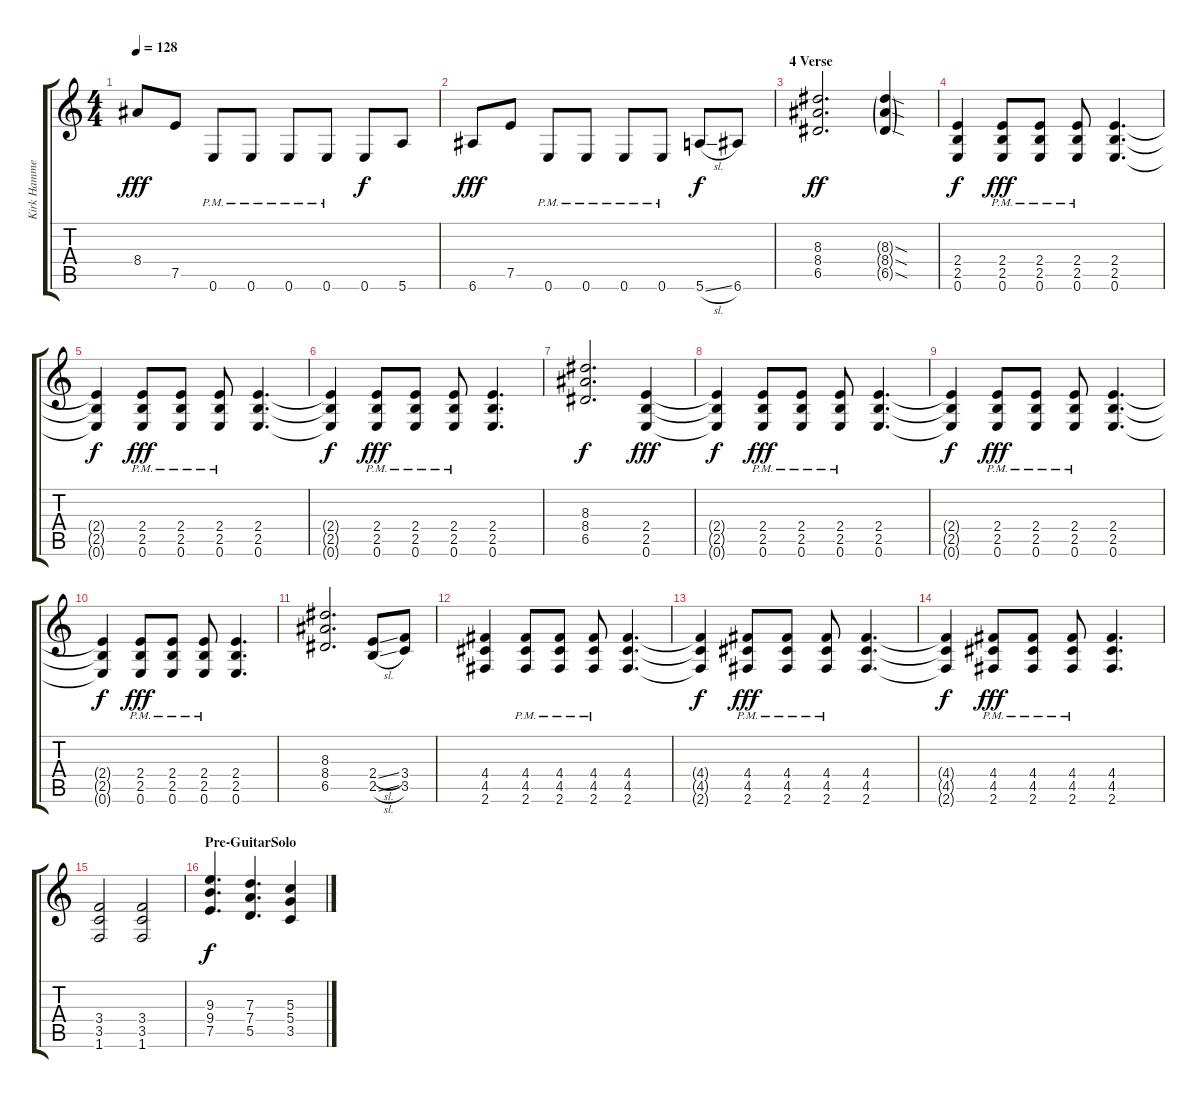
\track ("Kirk Hammet (Guitar 2)" "Kirk Hamme") {instrument distortionguitar}
\staff {score tabs}
\tuning (E4 B3 G3 D3 A2 E2) {hide}
\ts (4 4)
\tempo 128
\clef g2
\ks c
8.4.8{dy fff} 7.5.8 0.6{pm}.8 0.6{pm}.8 0.6{pm}.8 0.6{pm}.8 0.6.8{dy f} 5.6.8 |
6.6.8{dy fff} 7.5.8 0.6{pm}.8 0.6{pm}.8 0.6{pm}.8 0.6{pm}.8 5.6{sl}.8{dy f} 6.6.8 |
\section ("" "4 Verse")
(8.3 8.4 6.5).2{d dy ff} (8.3{sod g} 8.4{sod g} 6.5{sod g}).4 |
(2.4 2.5 0.6).4{dy f} (2.4{pm} 2.5{pm} 0.6{pm}).8{dy fff} (2.4{pm} 2.5{pm} 0.6{pm}).8 (2.4{pm} 2.5{pm} 0.6{pm}).8 (2.4 2.5 0.6).4{d} |
(2.4{t} 2.5{t} 0.6{t}).4{dy f} (2.4{pm} 2.5{pm} 0.6{pm}).8{dy fff} (2.4{pm} 2.5{pm} 0.6{pm}).8 (2.4{pm} 2.5{pm} 0.6{pm}).8 (2.4 2.5 0.6).4{d} |
(2.4{t} 2.5{t} 0.6{t}).4{dy f} (2.4{pm} 2.5{pm} 0.6{pm}).8{dy fff} (2.4{pm} 2.5{pm} 0.6{pm}).8 (2.4{pm} 2.5{pm} 0.6{pm}).8 (2.4 2.5 0.6).4{d} |
(8.3 8.4 6.5).2{d dy f} (2.4 2.5 0.6).4{dy fff} |
(2.4{t} 2.5{t} 0.6{t}).4{dy f} (2.4{pm} 2.5{pm} 0.6{pm}).8{dy fff} (2.4{pm} 2.5{pm} 0.6{pm}).8 (2.4{pm} 2.5{pm} 0.6{pm}).8 (2.4 2.5 0.6).4{d} |
(2.4{t} 2.5{t} 0.6{t}).4{dy f} (2.4{pm} 2.5{pm} 0.6{pm}).8{dy fff} (2.4{pm} 2.5{pm} 0.6{pm}).8 (2.4{pm} 2.5{pm} 0.6{pm}).8 (2.4 2.5 0.6).4{d} |
(2.4{t} 2.5{t} 0.6{t}).4{dy f} (2.4{pm} 2.5{pm} 0.6{pm}).8{dy fff} (2.4{pm} 2.5{pm} 0.6{pm}).8 (2.4{pm} 2.5{pm} 0.6{pm}).8 (2.4 2.5 0.6).4{d} |
(8.3 8.4 6.5).2{d} (2.4{sl} 2.5{sl}).8 (3.4 3.5).8 |
(4.4 4.5 2.6).4 (4.4{pm} 4.5{pm} 2.6{pm}).8 (4.4{pm} 4.5{pm} 2.6{pm}).8 (4.4{pm} 4.5{pm} 2.6{pm}).8 (4.4 4.5 2.6).4{d} |
(4.4{t} 4.5{t} 2.6{t}).4{dy f} (4.4{pm} 4.5{pm} 2.6{pm}).8{dy fff} (4.4{pm} 4.5{pm} 2.6{pm}).8 (4.4{pm} 4.5{pm} 2.6{pm}).8 (4.4 4.5 2.6).4{d} |
(4.4{t} 4.5{t} 2.6{t}).4{dy f} (4.4{pm} 4.5{pm} 2.6{pm}).8{dy fff} (4.4{pm} 4.5{pm} 2.6{pm}).8 (4.4{pm} 4.5{pm} 2.6{pm}).8 (4.4 4.5 2.6).4{d} |
(3.4 3.5 1.6).2 (3.4 3.5 1.6).2 |
\section ("" "Pre-GuitarSolo")
(9.3 9.4 7.5).4{d dy f volume 4} (7.3 7.4 5.5).4{d} (5.3 5.4 3.5).4
